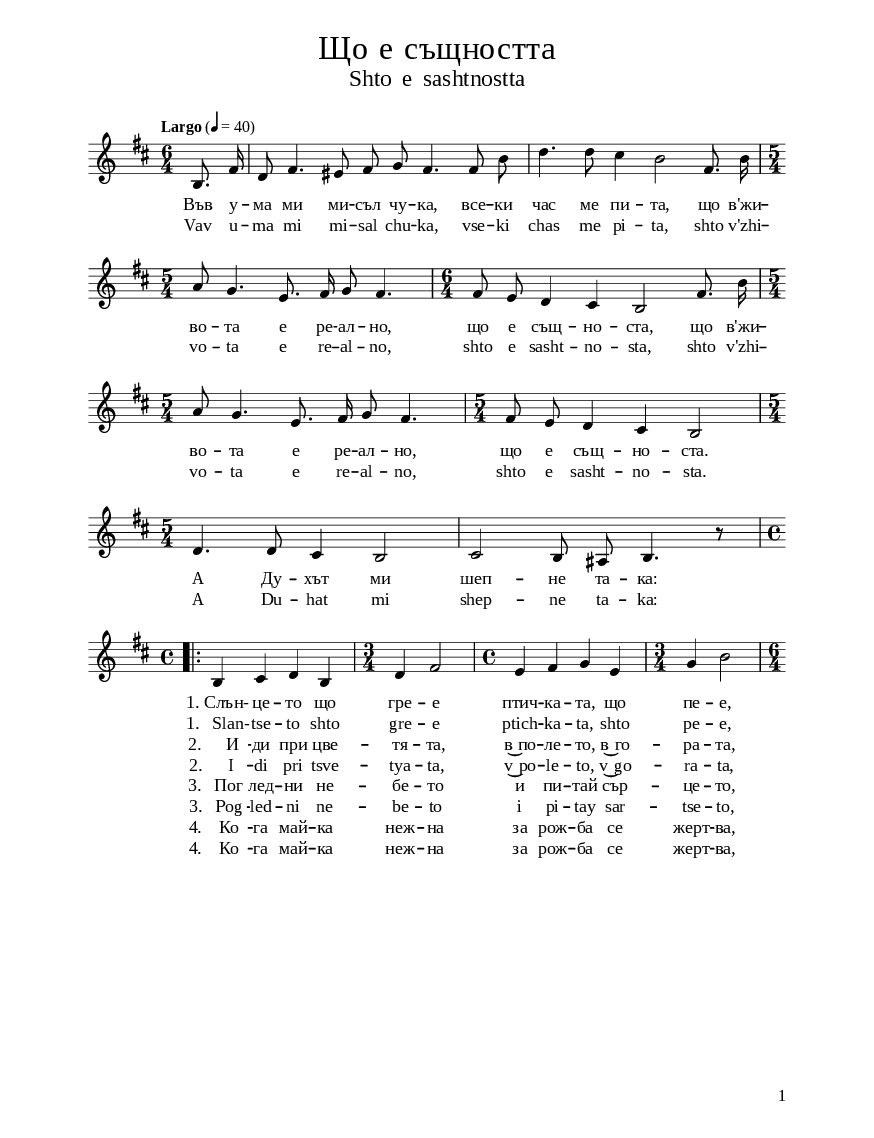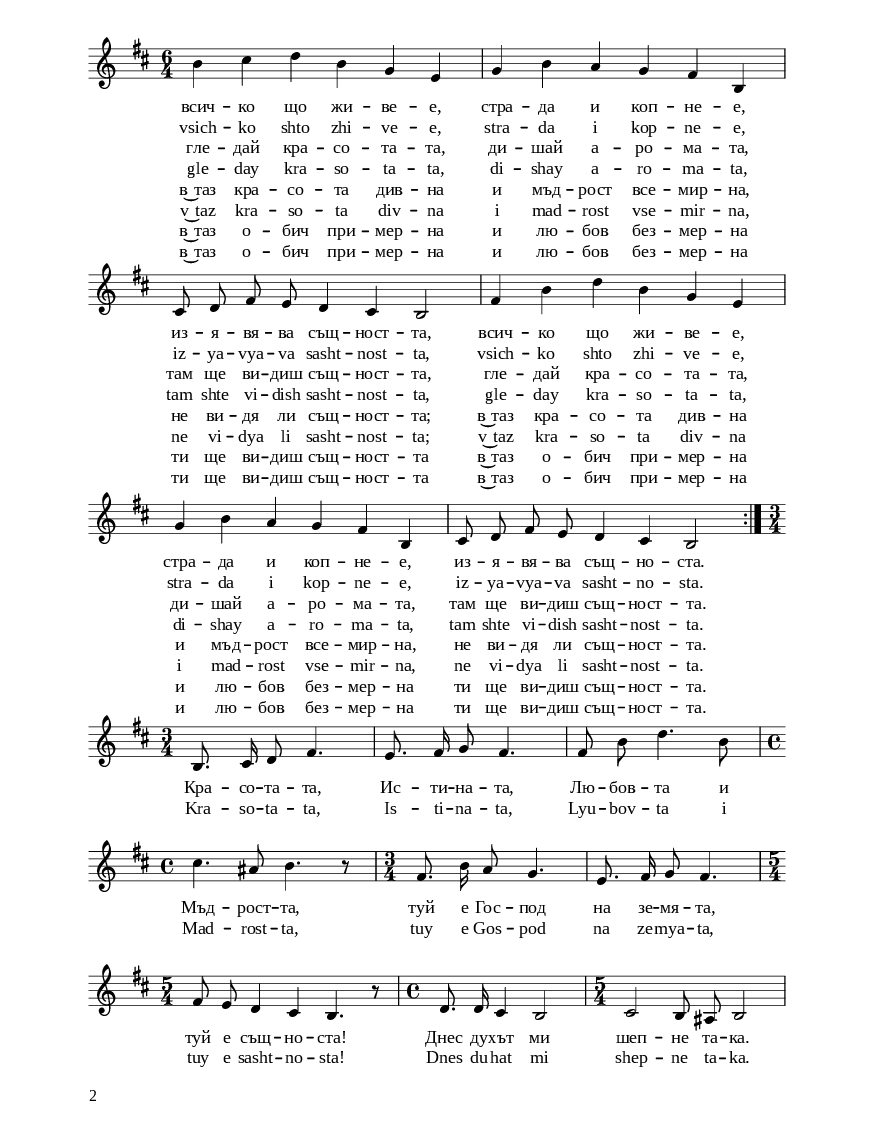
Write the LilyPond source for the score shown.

\version "2.18.2"

\paper {
  #(set-paper-size "a5")
}

\bookpart {
  \paper {
    print-all-headers = ##t
    print-page-number = ##t
    print-first-page-number = ##t

    % put page numbers on the bottom
    oddHeaderMarkup = \markup ""
    evenHeaderMarkup = \markup ""
    oddFooterMarkup = \markup
    \fill-line {
      ""
      \on-the-fly #print-page-number-check-first \fromproperty #'page:page-number-string
    }
    evenFooterMarkup = \markup
    \fill-line {
      \on-the-fly #print-page-number-check-first \fromproperty #'page:page-number-string
      ""
    }

    left-margin = 1.5\cm
    right-margin = 1.5\cm
    top-margin = 1.6\cm
    bottom-margin = 1.2\cm
    ragged-bottom = ##t % do not spread the staves to fill the whole vertical space

    % change lyrics and titles font (affects notes also)
    fonts =
    #(make-pango-font-tree
      "Times New Roman"
      "DejaVu Sans"
      "DejaVu Sans Mono"
      (/ (* staff-height pt) 3.6))

    % change distance between staves
    system-system-spacing =
    #'((basic-distance . 12)
       (minimum-distance . 6)
       (padding . 1)
       (stretchability . 12))
  }

  \header {
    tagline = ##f
  }

  \score{
    \layout {
      indent = 0.0\cm % remove first line indentation
      ragged-last = ##f % do not spread last line to fill the whole space
      \context {
        \Score
        \omit BarNumber %remove bar numbers
      } % context

      \context {
        % change staff size
        \Staff
        fontSize = #+0 % affects notes size only
        \override StaffSymbol #'staff-space = #(magstep -3)
        \override StaffSymbol #'thickness = #0.5
        \override BarLine #'hair-thickness = #1
        %\override StaffSymbol #'ledger-line-thickness = #'(0 . 0)
      }

      \context {
        % adjust space between staff and lyrics and between the two lyric lines
        \Lyrics
        \override VerticalAxisGroup.nonstaff-relatedstaff-spacing = #'(
          (basic-distance . 4.5)
          (padding . 1)
        )
        \override VerticalAxisGroup.nonstaff-nonstaff-spacing = #'((minimum-distance . 2))
      }
    } % layout

    \new Voice \absolute {
      \clef treble
      \key d \major
      \time 6/4
      \tempo \markup {
        % make tempo note smaller
        \concat {
          "Largo " \normal-text { "(" }
          \teeny \general-align #Y #DOWN \note #"4" #0.8
          \normal-text { " = 40)" }
        }
      }
      \partial 4
      \autoBeamOff

      b8. fis'16| d'8 fis'4. eis'8 fis'8 g'8 fis'4. fis'8 b'8| d''4. d''8 cis''4 b'2 fis'8. b'16 | \break

      \time 5/4  a'8 g'4. e'8. fis'16 g'8 fis'4. | \time 6/4 fis'8 e'8 d'4 cis'4 b2 fis'8. b'16 \time 5/4 | \break

      \time 5/4  a'8 g'4. e'8. fis'16 g'8 fis'4. | \time 5/4 fis'8 e'8 d'4 cis'4 b2 | \break

      \time 5/4 d'4. d'8 cis'4 b2 | cis'2 b8 ais8 b4. r8 | \break

      \bar ".|:"

        \time 4/4 b4 cis'4 d'4 b4 | \time 3/4 d'4 fis'2 | \time 4/4 e'4 fis' g' e' | \time 3/4 g'4 b'2  \break
        \pageBreak

        \time 6/4 b'4 cis''4 d'' b' g' e' | g' b' a' g' fis' b | \break

        cis'8 d' fis' e' d'4 cis' b2 | fis'4 b' d'' b' g' e' |\break

        g'4 b'4 a'4 g'4 fis'4 b |  cis'8 d' fis' e' d'4 cis'4 b2 | \break

      \bar ":|."  

      \time 3/4 
      
      
      b8. cis'16 d'8 fis'4. | e'8. fis'16 g'8 fis'4. | fis'8 b'8 d''4. b'8| \break

      \time 4/4 cis''4. ais'8 b'4. r8 | \time 3/4 fis'8. b'16 a'8 g'4. | e'8. fis'16 g'8 fis'4. | \break

      \time 5/4	fis'8 e' d'4 cis' b4. r8| \time 4/4 d'8. d'16 cis'4 b2 | \time 5/4 cis'2 b8 ais8 b2 | \break


    }

    \addlyrics {
      Във у -- ма ми ми -- съл чу -- ка, все -- ки час ме пи -- та,
      що в'жи -- во -- та е ре -- ал -- но, що е същ -- но -- ста,
      що в'жи -- во -- та е ре -- ал -- но, що е същ -- но -- ста.
      А Ду -- хът ми шеп  -- не та  -- ка:

      "1. Слън-"  -- це  -- то що гре -- е птич -- ка -- та, що пе -- е,

      всич -- ко що жи -- ве -- е, стра -- да и коп -- не -- е,

      из -- я -- вя -- ва  същ -- ност -- та,   всич -- ко що жи -- ве -- е, стра -- да и коп -- не -- е,

      из -- я -- вя -- ва същ -- но -- ста.

      Кра  -- со  -- та  -- та, Ис  -- ти  -- на  -- та, Лю -- бов  -- та и Мъд  -- рост  -- та,

      туй е Гос  -- под на зе  -- мя  -- та, туй е същ  -- но  -- ста! Днес ду  -- хът ми шеп  -- не та  -- ка.
    }

    \addlyrics {
      Vav u -- ma mi mi -- sal chu -- ka, vse -- ki chas me pi -- ta,
      shto v'zhi -- vo -- ta e re -- al -- no, shto e sasht -- no -- sta,
      shto v'zhi -- vo -- ta e re -- al -- no, shto e sasht -- no -- sta.

      A Du -- hat mi shep  -- ne ta  -- ka:

      "1.   Slan-"  -- tse  -- to shto gre -- e ptich -- ka -- ta, shto pe -- e,

      vsich -- ko shto zhi -- ve -- e, stra -- da i kop -- ne -- e,

      iz -- ya -- vya -- va  sasht -- nost -- ta,   vsich -- ko shto zhi -- ve -- e, stra -- da i kop -- ne -- e,

      iz -- ya -- vya -- va sasht -- no -- sta.

      Kra  -- so  -- ta  -- ta, Is  -- ti  -- na  -- ta, Lyu -- bov  -- ta i Mad  -- rost  -- ta,

      tuy e Gos  -- pod na ze  -- mya  -- ta, tuy e sasht  -- no  -- sta! Dnes du  -- hat mi shep  -- ne ta  -- ka.

      A Du -- hat mi shep  -- ne ta  -- ka:

    }
      \addlyrics {
      " " " " " " " " " " " " " " " "

      " " " " " " " " " " " " " " " "

      " " " " " " " " " " " " " " " " " "

      " " " " " " " " " " " " " " " " " " " " " " " " " " " "

      " " " " " " " " " " " " " " " " " " "2.      И  " -- ди при цве -- тя -- та, в~по -- ле -- то, в~го -- ра -- та,
      гле -- дай кра -- со -- та -- та, ди -- шай а -- ро -- ма -- та, там ще ви -- диш същ -- ност  -- та,
      гле -- дай кра -- со -- та -- та, ди -- шай а -- ро -- ма -- та, там ще ви -- диш същ -- ност  -- та.

      " " " " " " " " " " " " " " " " " "

      " " " " " " " " " " " " " " " " " "
    }

    \addlyrics {
      " " " " " " " " " " " " " " " "

      " " " " " " " " " " " " " " " "

      " " " " " " " " " " " " " " " " " "

      " " " " " " " " " " " " " " " " " " " " " " " " " " " "

      " " " " " " " " " " " " " " " " " " "2.      I   " -- di pri tsve -- tya -- ta, v~po -- le -- to, v~go -- ra -- ta,
      gle -- day kra -- so -- ta -- ta, di -- shay a -- ro -- ma -- ta, tam shte vi -- dish sasht -- nost  -- ta,
      gle -- day kra -- so -- ta -- ta, di -- shay a -- ro -- ma -- ta, tam shte vi -- dish sasht -- nost  -- ta.

      " " " " " " " " " " " " " " " " " "

      " " " " " " " " " " " " " " " " " "
    }




    \addlyrics {
      " " " " " " " " " " " " " " " "

      " " " " " " " " " " " " " " " "

      " " " " " " " " " " " " " " " " " "

      " " " " " " " " " " " " " " " " " " " " " " " " " " " "

      " " " " " " " " " " " " " " " " " "

      "3.   Пог " -- лед  -- ни не -- бе -- то и пи -- тай сър -- це -- то,
      в~таз кра -- со -- та див -- на и мъд -- рост все -- мир -- на, не ви -- дя ли същ -- ност -- та;  в~таз кра -- со -- та див -- на и мъд -- рост все -- мир -- на, не ви -- дя ли същ -- ност -- та.

      " " " " " " " " " " " " " " " " " "

      " " " " " " " " " " " " " " " " " "
    }

    \addlyrics {
      " " " " " " " " " " " " " " " "

      " " " " " " " " " " " " " " " "

      " " " " " " " " " " " " " " " " " "

      " " " " " " " " " " " " " " " " " " " " " " " " " " " "

      " " " " " " " " " " " " " " " " " "

      "3.   Pog " -- led  -- ni ne -- be -- to i pi -- tay sar -- tse -- to,
      v~taz kra -- so -- ta div -- na i mad -- rost vse -- mir -- na, ne vi -- dya li sasht -- nost -- ta;  v~taz kra -- so -- ta div -- na i mad -- rost vse -- mir -- na, ne vi -- dya li sasht -- nost -- ta.

      " " " " " " " " " " " " " " " " " "

      " " " " " " " " " " " " " " " " " "
    }

     \addlyrics {
      " " " " " " " " " " " " " " " "

      " " " " " " " " " " " " " " " "

      " " " " " " " " " " " " " " " " " "

      " " " " " " " " " " " " " " " " " " " " " " " " " " " "

      " " " " " " " " " " " " " " " " " "

      "4.    Ко  " -- га май -- ка неж -- на за рож -- ба се жерт -- ва,
      в~таз о -- бич при -- мер -- на и лю -- бов без -- мер -- на
      ти ще ви -- диш същ -- ност -- та
      в~таз о -- бич при -- мер -- на и лю -- бов без -- мер -- на
      ти ще ви -- диш същ -- ност -- та.

      " " " " " " " " " " " " " " " " " "

      " " " " " " " " " " " " " " " " " "
    }

     \addlyrics {
      " " " " " " " " " " " " " " " "

      " " " " " " " " " " " " " " " "

      " " " " " " " " " " " " " " " " " "

      " " " " " " " " " " " " " " " " " " " " " " " " " " " "

      " " " " " " " " " " " " " " " " " "

      "4.    Ко  " -- га май -- ка неж -- на за рож -- ба се жерт -- ва,
      в~таз о -- бич при -- мер -- на и лю -- бов без -- мер -- на
      ти ще ви -- диш същ -- ност -- та
      в~таз о -- бич при -- мер -- на и лю -- бов без -- мер -- на
      ти ще ви -- диш същ -- ност -- та.

      " " " " " " " " " " " " " " " " " "

      " " " " " " " " " " " " " " " " " "
    }






    \header {
      title = \markup \column \normal-text \fontsize #2.5 {
        \center-align
        \line { Що е същността }
        \vspace #-0.6
        \center-align
        \line \fontsize #-3 { Shto e sashtnostta }
        \vspace #-0.8
        \center-align
        \line \fontsize #-3 { " " }
      }
    }

    \midi{}

  } % score



  %\pageBreak

  % include foreign translation(s) of the song
  \version "2.22.0"

\markup \fill-line { \fontsize #6 "Was ist das Wesen" }
\markup \fontsize #+2.5 {
  \hspace #10
  \override #'(baseline-skip . 2)

  \column {
    \line { " " }


 \line { " "In meinem Verstand klopft ein Gedanke;}
 \line { " "Täglich fragt er mich:}
 \line { " "Was ist das Reale im Leben,}
 \line { " "was ist das Wesen?}
\line { " " }
 \line { " "Mein Geist flüstert mir zu:}
 \line { " " }
 \line { " "Die Sonne, die scheint, }
 \line { " "der Vogel, der singt,}
 \line { " "alles, was lebt,}
\line { " "leidet und sich sehnt,}
 \line { " "drückt das Wesen aus.}
 \line { " " }

 \line { " "Gehe zu den Blumen,}
 \line { " "auf das Feld, in den Wald;}
 \line { " "schau die Schönheit an, }
 \line { " "atme das Aroma ein,}
 \line { " "dort schaust du das Wesen an.}
 \line { " " }

 \line { " "Schau den Himmel an, frag das Herz,}
 \line { " "In dieser wunderbaren Schönheit}
 \line { " "und kosmischen Weisheit, schaust du nicht das Wesen?}
 \line { " " }

 \line { " "Wenn sich die zärtliche Mutter }
  \line { " "für das Kind aufopfert,}
 \line { " "in dieser beispielhaften Liebe (obitsch),}
 \line { " "und grenzenlose Liebe (ljubov) schaust du nicht das Wesen an?}
 \line { " " }

 \line { " "Schönheit, Wahrheit, Liebe und Weisheit,}
 \line { " "das ist der Herr auf Erden, das ist das Wesen.}

  }
}


} % bookpart
